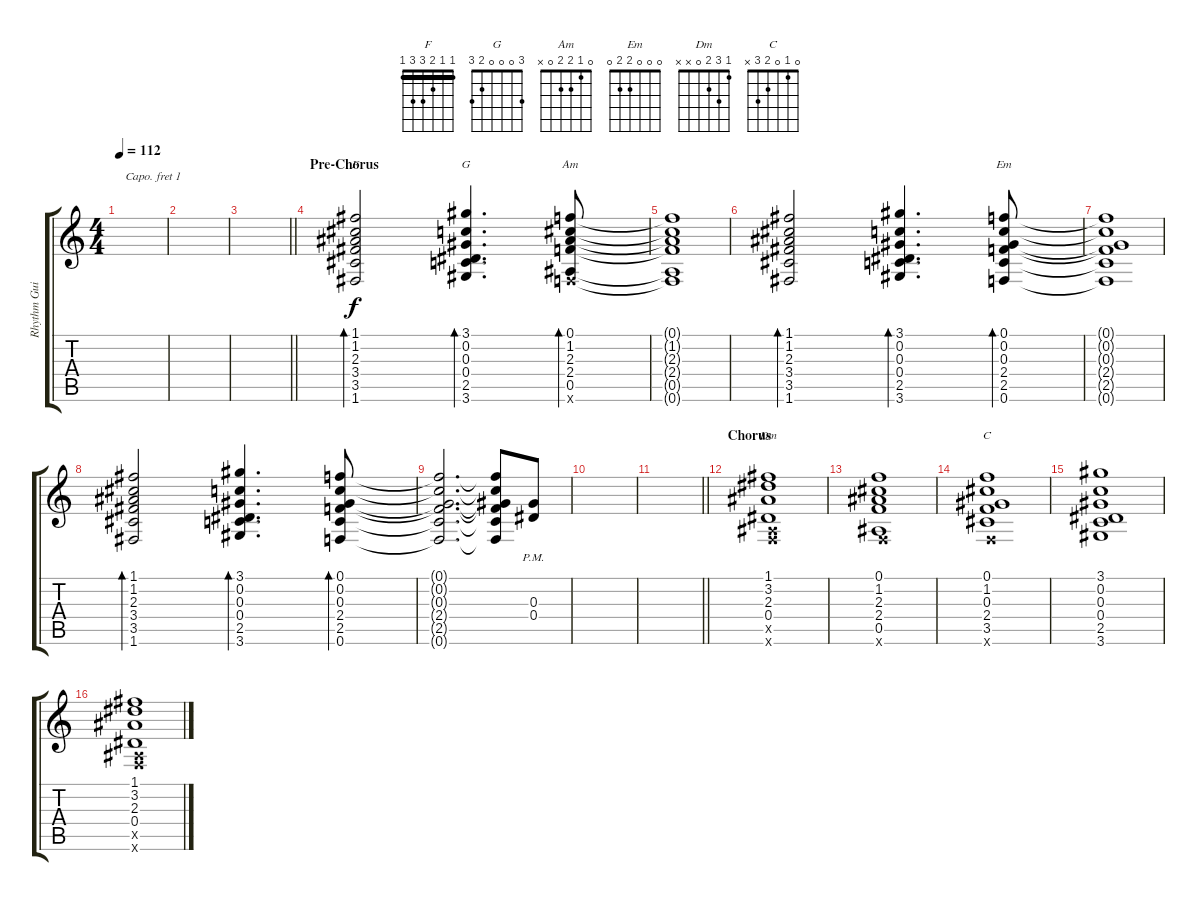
\track ("Rhythm Guitar (Acoustic)" "Rhythm Gui") {instrument acousticguitarsteel}
\staff {score tabs}
\capo 1
\tuning (E4 B3 G3 D3 A2 E2) {hide}
\chord ("F" 1 1 2 3 3 1) {barre 1}
\chord ("G" 3 0 0 0 2 3)
\chord ("Am" 0 1 2 2 0 x)
\chord ("Em" 0 0 0 2 2 0)
\chord ("Dm" 1 3 2 0 x x)
\chord ("C" 0 1 0 2 3 x)
\ts (4 4)
\tempo 112
\clef g2
\ks c
|
|
\barLineRight lightlight
|
\section ("" "Pre-Chorus")
(1.1 1.2 2.3 3.4 3.5 1.6).2{bd 60 ch "F"} (3.1 0.2 0.3 0.4 2.5 3.6).4{d bd 60 ch "G"} (0.1 1.2 2.3 2.4 0.5 0.6{x}).8{bd 60 ch "Am"} |
(0.1{t} 1.2{t} 2.3{t} 2.4{t} 0.5{t} 0.6{t}).1 |
(1.1 1.2 2.3 3.4 3.5 1.6).2{bd 60} (3.1 0.2 0.3 0.4 2.5 3.6).4{d bd 60} (0.1 0.2 0.3 2.4 2.5 0.6).8{bd 60 ch "Em"} |
(0.1{t} 0.2{t} 0.3{t} 2.4{t} 2.5{t} 0.6{t}).1 |
(1.1 1.2 2.3 3.4 3.5 1.6).2{bd 60} (3.1 0.2 0.3 0.4 2.5 3.6).4{d bd 60} (0.1 0.2 0.3 2.4 2.5 0.6).8{bd 60} |
(0.1{t} 0.2{t} 0.3{t} 2.4{t} 2.5{t} 0.6{t}).2{d} (0.1{t} 0.2{t} 0.3{t} 2.4{t} 2.5{t} 0.6{t}).8 (0.3{pm} 0.4{pm}).8 |
|
\barLineRight lightlight
|
\section ("" "Chorus")
(1.1 3.2 2.3 0.4 0.5{x} 0.6{x}).1{ch "Dm"} |
(0.1 1.2 2.3 2.4 0.5 0.6{x}).1 |
(0.1 1.2 0.3 2.4 3.5 0.6{x}).1{ch "C"} |
(3.1 0.2 0.3 0.4 2.5 3.6).1 |
(1.1 3.2 2.3 0.4 0.5{x} 0.6{x}).1
